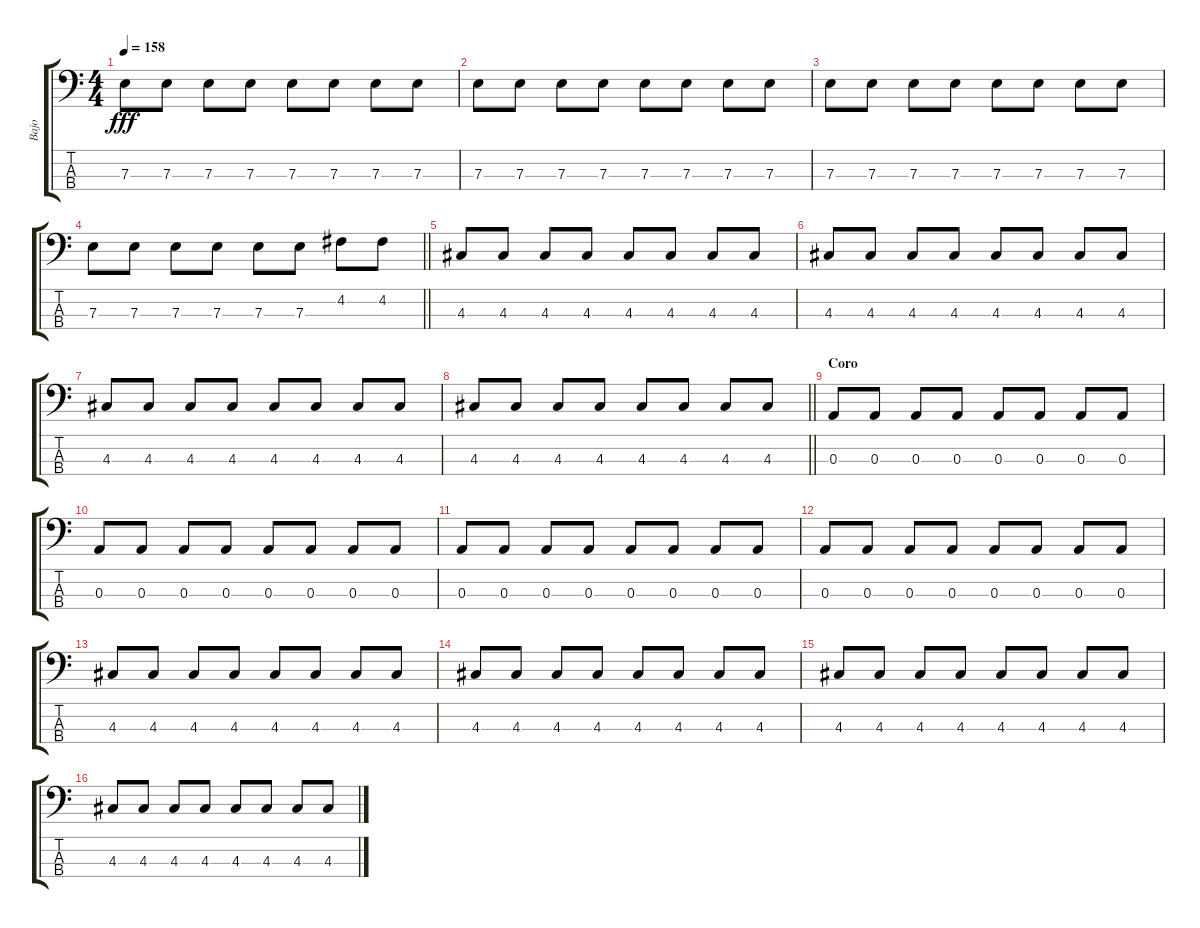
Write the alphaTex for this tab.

\track ("Bajo" "Bajo") {instrument electricbassfinger}
\staff {score tabs}
\tuning (G2 D2 A1 E1) {hide}
\ts (4 4)
\tempo 158
\clef f4
\ks c
7.3.8{dy fff} 7.3.8 7.3.8 7.3.8 7.3.8 7.3.8 7.3.8 7.3.8 |
7.3.8 7.3.8 7.3.8 7.3.8 7.3.8 7.3.8 7.3.8 7.3.8 |
7.3.8 7.3.8 7.3.8 7.3.8 7.3.8 7.3.8 7.3.8 7.3.8 |
\barLineRight lightlight
7.3.8 7.3.8 7.3.8 7.3.8 7.3.8 7.3.8 4.2.8 4.2.8 |
4.3.8 4.3.8 4.3.8 4.3.8 4.3.8 4.3.8 4.3.8 4.3.8 |
4.3.8 4.3.8 4.3.8 4.3.8 4.3.8 4.3.8 4.3.8 4.3.8 |
4.3.8 4.3.8 4.3.8 4.3.8 4.3.8 4.3.8 4.3.8 4.3.8 |
\barLineRight lightlight
4.3.8 4.3.8 4.3.8 4.3.8 4.3.8 4.3.8 4.3.8 4.3.8 |
\section ("" "Coro")
0.3.8 0.3.8 0.3.8 0.3.8 0.3.8 0.3.8 0.3.8 0.3.8 |
0.3.8 0.3.8 0.3.8 0.3.8 0.3.8 0.3.8 0.3.8 0.3.8 |
0.3.8 0.3.8 0.3.8 0.3.8 0.3.8 0.3.8 0.3.8 0.3.8 |
0.3.8 0.3.8 0.3.8 0.3.8 0.3.8 0.3.8 0.3.8 0.3.8 |
4.3.8 4.3.8 4.3.8 4.3.8 4.3.8 4.3.8 4.3.8 4.3.8 |
4.3.8 4.3.8 4.3.8 4.3.8 4.3.8 4.3.8 4.3.8 4.3.8 |
4.3.8 4.3.8 4.3.8 4.3.8 4.3.8 4.3.8 4.3.8 4.3.8 |
4.3.8 4.3.8 4.3.8 4.3.8 4.3.8 4.3.8 4.3.8 4.3.8
